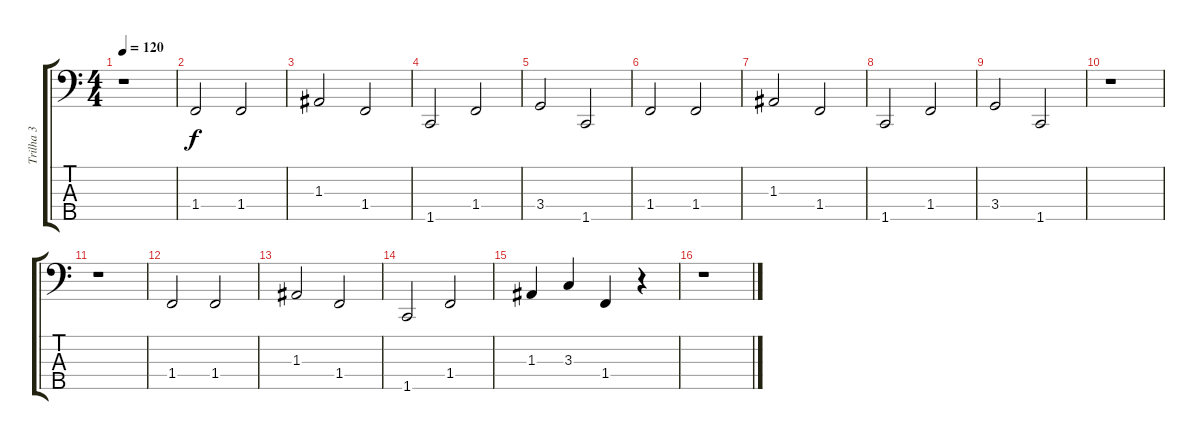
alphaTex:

\track ("Trilha 3" "Trilha 3") {instrument acousticguitarnylon}
\staff {score tabs}
\tuning (G2 D2 A1 E1 B0) {hide}
\ts (4 4)
\tempo 120
\clef f4
\ks c
r.1{dy f instrument acousticguitarnylon} |
1.4.2 1.4.2 |
1.3.2 1.4.2 |
1.5.2 1.4.2 |
3.4.2 1.5.2 |
1.4.2 1.4.2 |
1.3.2 1.4.2 |
1.5.2 1.4.2 |
3.4.2 1.5.2 |
r.1 |
r.1 |
1.4.2 1.4.2 |
1.3.2 1.4.2 |
1.5.2 1.4.2 |
1.3.4 3.3.4 1.4.4 r.4 |
r.1
